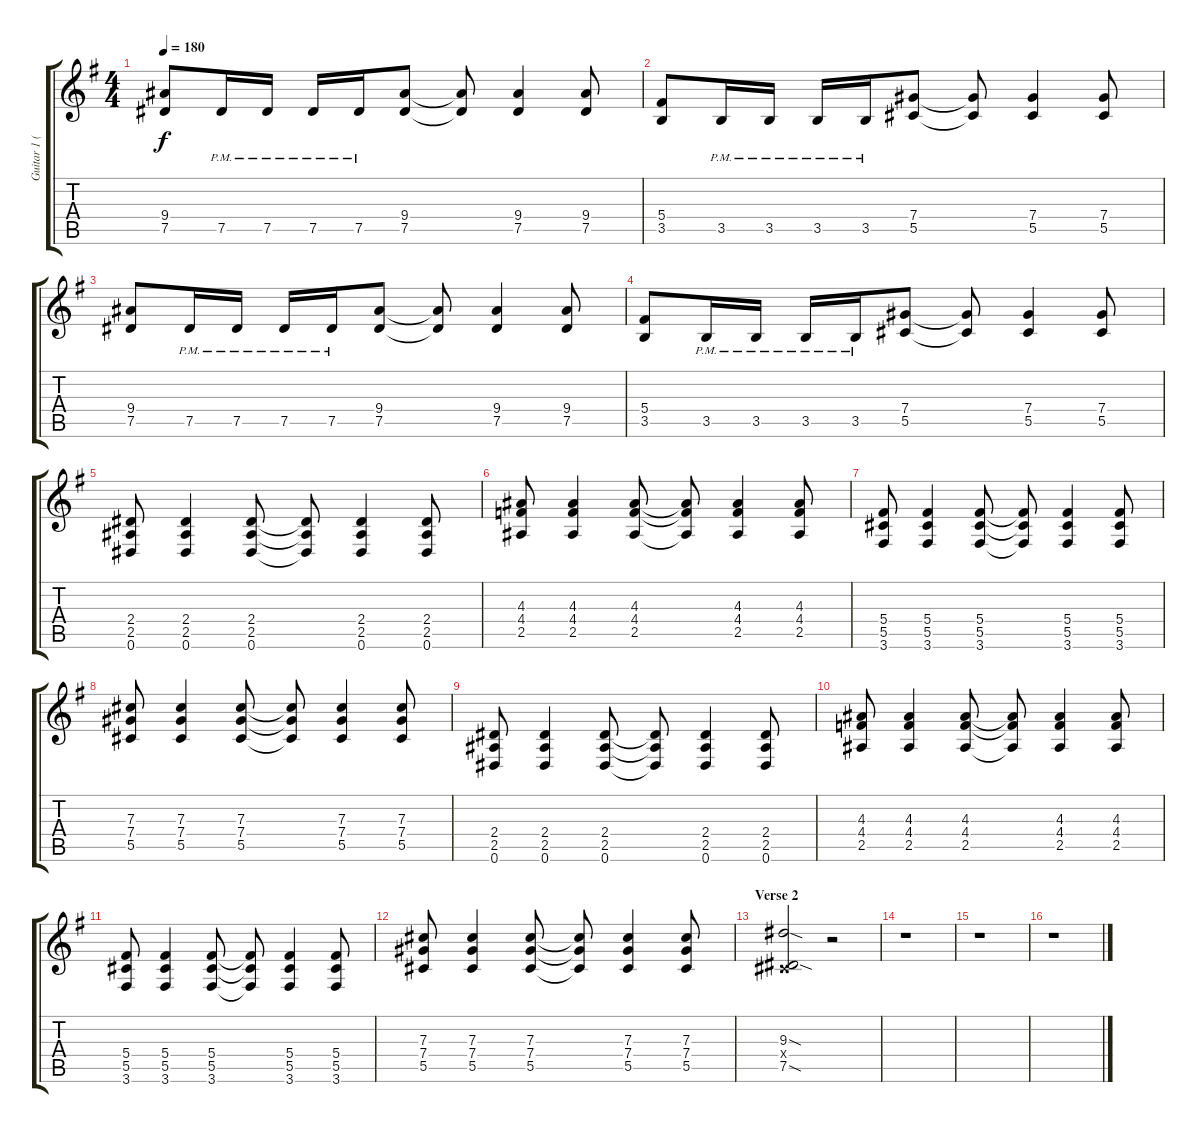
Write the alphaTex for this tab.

\track ("Guitar 1 (Deryck)" "Guitar 1 (") {instrument distortionguitar}
\staff {score tabs}
\tuning (Eb4 Bb3 Gb3 Db3 Ab2 Eb2) {hide}
\ts (4 4)
\tempo 180
\clef g2
\ks g
(9.4 7.5).8{dy f} 7.5{pm}.16 7.5{pm}.16 7.5{pm}.16 7.5{pm}.16 (9.4 7.5).8 (9.4{t} 7.5{t}).8 (9.4 7.5).4 (9.4 7.5).8 |
(5.4 3.5).8 3.5{pm}.16 3.5{pm}.16 3.5{pm}.16 3.5{pm}.16 (7.4 5.5).8 (7.4{t} 5.5{t}).8 (7.4 5.5).4 (7.4 5.5).8 |
(9.4 7.5).8 7.5{pm}.16 7.5{pm}.16 7.5{pm}.16 7.5{pm}.16 (9.4 7.5).8 (9.4{t} 7.5{t}).8 (9.4 7.5).4 (9.4 7.5).8 |
(5.4 3.5).8 3.5{pm}.16 3.5{pm}.16 3.5{pm}.16 3.5{pm}.16 (7.4 5.5).8 (7.4{t} 5.5{t}).8 (7.4 5.5).4 (7.4 5.5).8 |
(2.4 2.5 0.6).8 (2.4 2.5 0.6).4 (2.4 2.5 0.6).8 (2.4{t} 2.5{t} 0.6{t}).8 (2.4 2.5 0.6).4 (2.4 2.5 0.6).8 |
(4.3 4.4 2.5).8 (4.3 4.4 2.5).4 (4.3 4.4 2.5).8 (4.3{t} 4.4{t} 2.5{t}).8 (4.3 4.4 2.5).4 (4.3 4.4 2.5).8 |
(5.4 5.5 3.6).8 (5.4 5.5 3.6).4 (5.4 5.5 3.6).8 (5.4{t} 5.5{t} 3.6{t}).8 (5.4 5.5 3.6).4 (5.4 5.5 3.6).8 |
(7.3 7.4 5.5).8 (7.3 7.4 5.5).4 (7.3 7.4 5.5).8 (7.3{t} 7.4{t} 5.5{t}).8 (7.3 7.4 5.5).4 (7.3 7.4 5.5).8 |
(2.4 2.5 0.6).8 (2.4 2.5 0.6).4 (2.4 2.5 0.6).8 (2.4{t} 2.5{t} 0.6{t}).8 (2.4 2.5 0.6).4 (2.4 2.5 0.6).8 |
(4.3 4.4 2.5).8 (4.3 4.4 2.5).4 (4.3 4.4 2.5).8 (4.3{t} 4.4{t} 2.5{t}).8 (4.3 4.4 2.5).4 (4.3 4.4 2.5).8 |
(5.4 5.5 3.6).8 (5.4 5.5 3.6).4 (5.4 5.5 3.6).8 (5.4{t} 5.5{t} 3.6{t}).8 (5.4 5.5 3.6).4 (5.4 5.5 3.6).8 |
(7.3 7.4 5.5).8 (7.3 7.4 5.5).4 (7.3 7.4 5.5).8 (7.3{t} 7.4{t} 5.5{t}).8 (7.3 7.4 5.5).4 (7.3 7.4 5.5).8 |
\section ("" "Verse 2")
(9.3{sod} 0.4{x} 7.5{sod}).2 r.2 |
r.1 |
r.1 |
r.1
